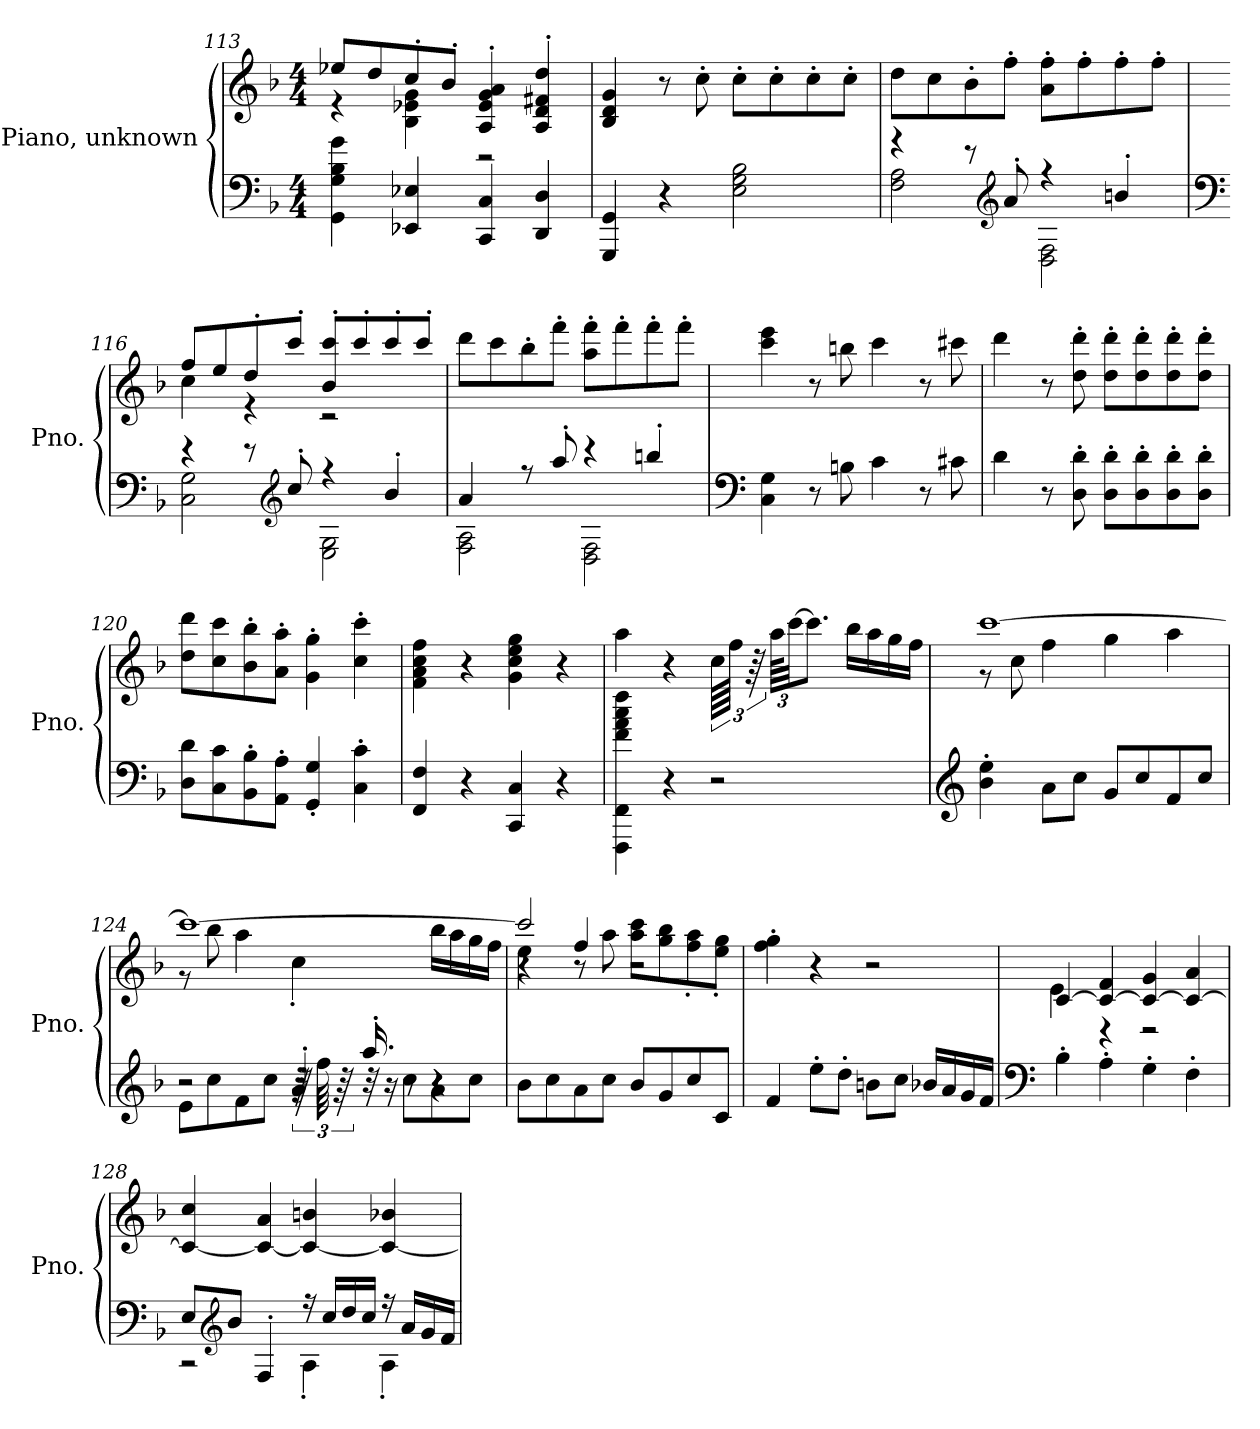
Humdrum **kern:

**kern	**kern
*part1	*part1
*staff2	*staff1
*I"Piano, unknown	*
*I'Pno.	*
!!LO:LB:g=z
*clefF4	*clefG2
*k[b-]	*k[b-]
*M4/4	*M4/4
=113	=113
*	*^
4GG\ 4G\ 4B-\ 4g\	8ee-X/L	4r
.	8dd/	.
4EE-X/ 4E-X/	8cc'/	4B-\ 4e-X\ 4g\
.	8b-'/J	.
4CC/ 4C/	4A/' 4e-/' 4g/' 4a/'	2r
4DD/ 4D/	4A/' 4d/' 4f#X/' 4dd/'	.
*	*v	*v
=114	=114
4GGG/ 4GG/	4B-/ 4d/ 4g/
4r	8r
.	8cc'\
2E\ 2G\ 2B-\	8cc'\L
.	8cc'\
.	8cc'\
.	8cc'\J
=115	=115
*^	*
4r	2F\ 2A\	8dd\L
.	.	8cc\
8r	.	8b-'\
*clefG2	*	*
8a'/	.	8ff'\J
4r	2D\ 2F\	8a\' 8ff\'L
.	.	8ff'\
4bn'/	.	8ff'\
.	.	8ff'\J
=116	=116	=116
*clefF4	*	*
*	*	*^
4r	2C\ 2G\	8ff/L	4cc\
.	.	8ee/	.
8r	.	8dd'/	4r
*clefG2	*	*	*
8cc'/	.	8ccc'/J	.
4r	2E\ 2G\	8b-/' 8ccc/'L	2r
.	.	8ccc'/	.
4b-'/	.	8ccc'/	.
.	.	8ccc'/J	.
*	*	*v	*v
!!LO:LB:g=z
=117	=117	=117
4a/	2F\ 2A\	8ddd\L
.	.	8ccc\
8r	.	8bb-'\
8aa'/	.	8fff'\J
4r	2D\ 2F\	8aa\' 8fff\'L
.	.	8fff'\
4bbn'/	.	8fff'\
.	.	8fff'\J
*v	*v	*
=118	=118
*clefF4	*
4C\ 4G\	4ccc\ 4eee\
8r	8r
8Bn\	8bbn\
4c\	4ccc\
8r	8r
8c#X\	8ccc#X\
=119	=119
4d\	4ddd\
8r	8r
8D\' 8d\'	8dd\' 8ddd\'
8D\' 8d\'L	8dd\' 8ddd\'L
8D\' 8d\'	8dd\' 8ddd\'
8D\' 8d\'	8dd\' 8ddd\'
8D\' 8d\'J	8dd\' 8ddd\'J
=120	=120
8D\ 8d\L	8dd\ 8ddd\L
8C\ 8c\	8cc\ 8ccc\
8BB-\' 8B-\'	8b-\' 8bb-\'
8AA\' 8A\'J	8a\' 8aa\'J
4GG/' 4G/'	4g\' 4gg\'
4C\' 4c\'	4cc\' 4ccc\'
=121	=121
4FF/ 4F/	4f\ 4a\ 4cc\ 4ff\
4r	4r
4CC/ 4C/	4g\ 4cc\ 4ee\ 4gg\
4r	4r
!!LO:LB:g=z
=122	=122
4FFF\ 4FF\ 4f\ 4a\ 4cc\ 4ff\	4aa\
4r	4r
2r	96cc\LLLL
.	96ff\JJJJ
.	96r
*	*Xbrackettup
.	96aa\KLLL
.	[48ccc\JJ
.	8.ccc\J]
.	16bb-\LL
.	16aa\
.	16gg\
.	16ff\JJ
=123	=123
*clefG2	*
*	*^
4b-\' 4ee\'	[1ccc	8r
.	.	8cc\
8a\L	.	4ff\
8cc\J	.	.
8g/L	.	4gg\
8cc/	.	.
8f/	.	4aa\
8cc/J	.	.
=124	=124	=124
*^	*	*
*	*^	*	*
2r	8e\L	2r	1ccc_	8r
.	8cc\	.	.	8bb-\
.	8f\	.	.	4aa\
.	8cc\J	.	.	.
32r	96r	4a'/	.	4cc'\
.	96ff\	.	.	.
.	96r	.	.	.
16.aa'/	32r	.	.	.
.	16r	.	.	.
8r	8cc\L	.	.	.
4r	8a\	4r	.	16bb-\LL
.	.	.	.	16aa\
.	8cc\J	.	.	16gg\
.	.	.	.	16ff\JJ
*v	*v	*v	*	*
!!LO:LB:g=z
=125	=125	=125
*	*	*^
8b-\L	2ccc/]	4ee\	4r
8cc\	.	.	.
8a\	.	8r	4ff/
8cc\J	.	8aa\	.
8b-/L	2r	8aa\ 8ccc\L	2r
8g/	.	8gg\ 8bb-\	.
8cc/	.	8ff\' 8aa\'	.
8c/J	.	8ee\' 8gg\'J	.
*	*v	*v	*v
=126	=126
4f/	4ff\' 4gg\'
8ee'\L	4r
8dd'\J	.
8bn\L	2r
8cc\J	.
16b-X/LL	.
16a/	.
16g/	.
16f/JJ	.
=127	=127
*clefF4	*
*	*^
4B-'\	[4c/	4e\
4A'\	4c/_ 4f/	4r
4G'\	4c/_ 4g/	2r
4F'\	4c/_ 4a/	.
*	*v	*v
=128	=128
*^	*
8E/L	2r	4c/_ 4cc/
*clefG2	*	*
8b-/J	.	.
4F'/	.	4c/_ 4a/
16r	4A'\	4c/_ 4bn/
16cc/LL	.	.
16dd/	.	.
16cc/JJ	.	.
16r	4A'\	4c/_ 4b-X/
16a/LL	.	.
16g/	.	.
16f/JJ	.	.
*v	*v	*
=	=
*-	*-
